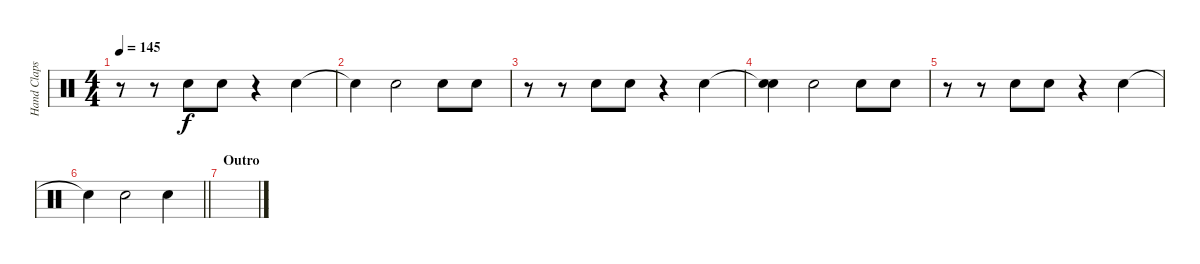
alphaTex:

\track ("Hand Claps" "Hand Claps") {instrument percussion}
\staff {score}
\articulation defaults
\ts (4 4)
\tempo 145
\clef neutral
\ks c
r.8{dy f} r.8 "Hand Clap (hit)".8 "Hand Clap (hit)".8 r.4 "Hand Clap (hit)".4 |
"Hand Clap (hit)"{t}.4 "Hand Clap (hit)".2 "Hand Clap (hit)".8 "Hand Clap (hit)".8 |
r.8 r.8 "Hand Clap (hit)".8 "Hand Clap (hit)".8 r.4 "Hand Clap (hit)".4 |
("Hand Clap (hit)"{t} "Snare (hit)").4 "Hand Clap (hit)".2 "Hand Clap (hit)".8 "Hand Clap (hit)".8 |
r.8 r.8 "Hand Clap (hit)".8 "Hand Clap (hit)".8 r.4 "Hand Clap (hit)".4 |
\barLineRight lightlight "Snare (hit)"{t}.4 "Hand Clap (hit)".2 "Hand Clap (hit)".4
|
\section ("" "Outro")
